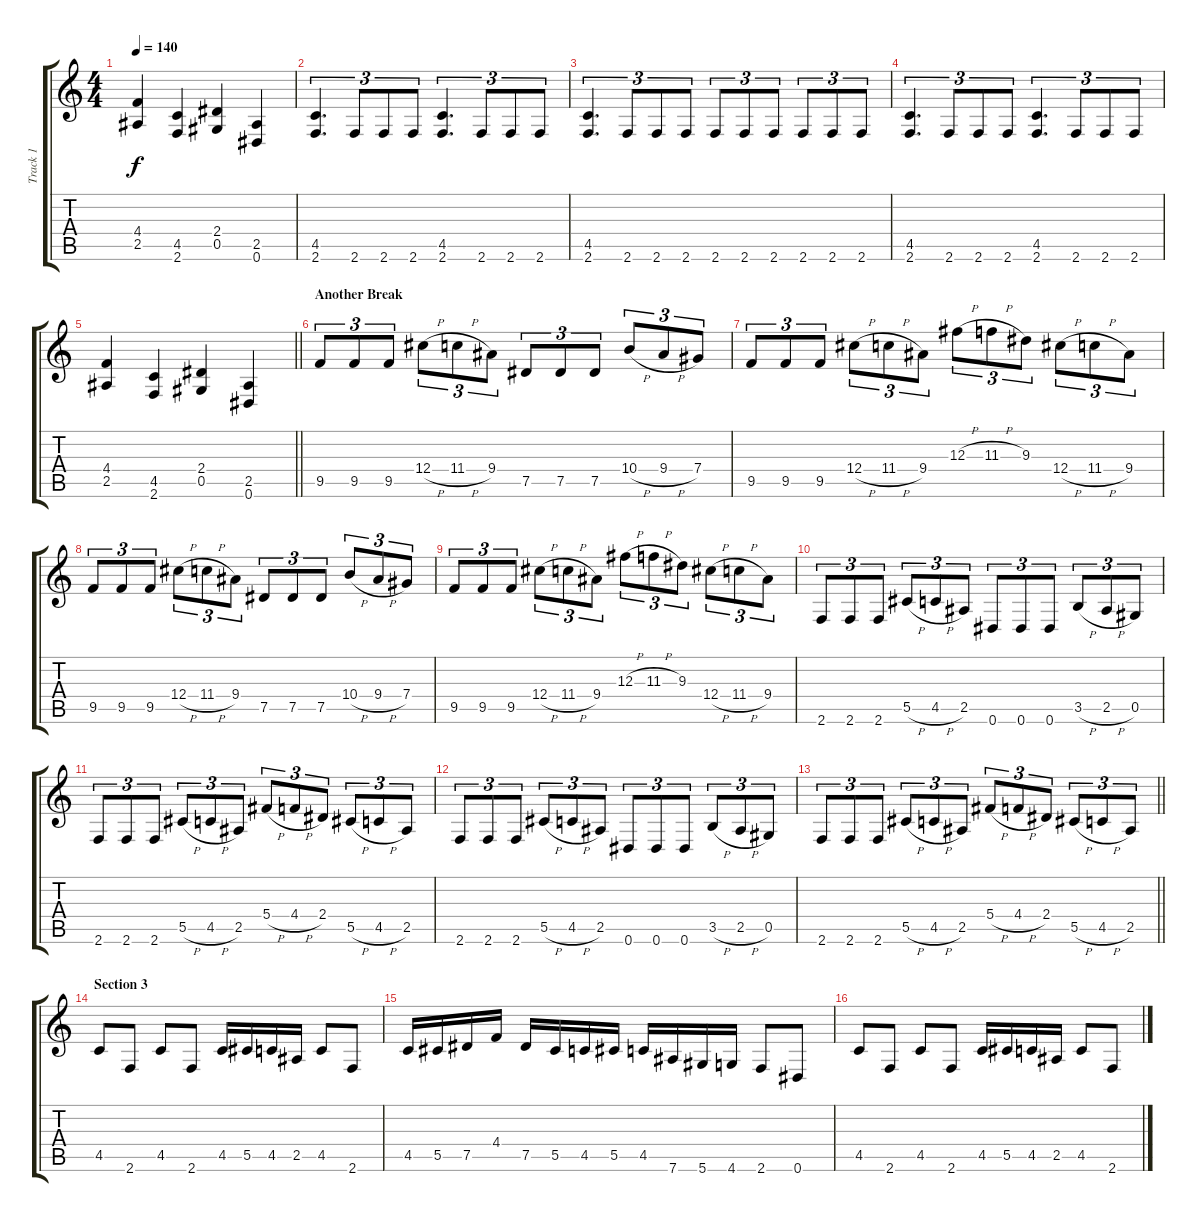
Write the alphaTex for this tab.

\track ("Track 1" "Track 1") {instrument distortionguitar}
\staff {score tabs}
\tuning (Eb4 Bb3 Gb3 Db3 Ab2 Eb2) {hide}
\ts (4 4)
\tempo 140
\clef g2
\ks c
(4.4 2.5).4{dy f} (4.5 2.6).4 (2.4 0.5).4 (2.5 0.6).4 |
(4.5 2.6).4{d tu (3 2)} 2.6.8{tu (3 2)} 2.6.8{tu (3 2)} 2.6.8{tu (3 2)} (4.5 2.6).4{d tu (3 2)} 2.6.8{tu (3 2)} 2.6.8{tu (3 2)} 2.6.8{tu (3 2)} |
(4.5 2.6).4{d tu (3 2)} 2.6.8{tu (3 2)} 2.6.8{tu (3 2)} 2.6.8{tu (3 2)} 2.6.8{tu (3 2)} 2.6.8{tu (3 2)} 2.6.8{tu (3 2)} 2.6.8{tu (3 2)} 2.6.8{tu (3 2)} 2.6.8{tu (3 2)} |
(4.5 2.6).4{d tu (3 2)} 2.6.8{tu (3 2)} 2.6.8{tu (3 2)} 2.6.8{tu (3 2)} (4.5 2.6).4{d tu (3 2)} 2.6.8{tu (3 2)} 2.6.8{tu (3 2)} 2.6.8{tu (3 2)} |
\barLineRight lightlight
(4.4 2.5).4 (4.5 2.6).4 (2.4 0.5).4 (2.5 0.6).4 |
\section ("" "Another Break")
9.5.8{tu (3 2)} 9.5.8{tu (3 2)} 9.5.8{tu (3 2)} 12.4{h}.8{tu (3 2)} 11.4{h}.8{tu (3 2)} 9.4.8{tu (3 2)} 7.5.8{tu (3 2)} 7.5.8{tu (3 2)} 7.5.8{tu (3 2)} 10.4{h}.8{tu (3 2)} 9.4{h}.8{tu (3 2)} 7.4.8{tu (3 2)} |
9.5.8{tu (3 2)} 9.5.8{tu (3 2)} 9.5.8{tu (3 2)} 12.4{h}.8{tu (3 2)} 11.4{h}.8{tu (3 2)} 9.4.8{tu (3 2)} 12.3{h}.8{tu (3 2)} 11.3{h}.8{tu (3 2)} 9.3.8{tu (3 2)} 12.4{h}.8{tu (3 2)} 11.4{h}.8{tu (3 2)} 9.4.8{tu (3 2)} |
9.5.8{tu (3 2)} 9.5.8{tu (3 2)} 9.5.8{tu (3 2)} 12.4{h}.8{tu (3 2)} 11.4{h}.8{tu (3 2)} 9.4.8{tu (3 2)} 7.5.8{tu (3 2)} 7.5.8{tu (3 2)} 7.5.8{tu (3 2)} 10.4{h}.8{tu (3 2)} 9.4{h}.8{tu (3 2)} 7.4.8{tu (3 2)} |
9.5.8{tu (3 2)} 9.5.8{tu (3 2)} 9.5.8{tu (3 2)} 12.4{h}.8{tu (3 2)} 11.4{h}.8{tu (3 2)} 9.4.8{tu (3 2)} 12.3{h}.8{tu (3 2)} 11.3{h}.8{tu (3 2)} 9.3.8{tu (3 2)} 12.4{h}.8{tu (3 2)} 11.4{h}.8{tu (3 2)} 9.4.8{tu (3 2)} |
2.6.8{tu (3 2)} 2.6.8{tu (3 2)} 2.6.8{tu (3 2)} 5.5{h}.8{tu (3 2)} 4.5{h}.8{tu (3 2)} 2.5.8{tu (3 2)} 0.6.8{tu (3 2)} 0.6.8{tu (3 2)} 0.6.8{tu (3 2)} 3.5{h}.8{tu (3 2)} 2.5{h}.8{tu (3 2)} 0.5.8{tu (3 2)} |
2.6.8{tu (3 2)} 2.6.8{tu (3 2)} 2.6.8{tu (3 2)} 5.5{h}.8{tu (3 2)} 4.5{h}.8{tu (3 2)} 2.5.8{tu (3 2)} 5.4{h}.8{tu (3 2)} 4.4{h}.8{tu (3 2)} 2.4.8{tu (3 2)} 5.5{h}.8{tu (3 2)} 4.5{h}.8{tu (3 2)} 2.5.8{tu (3 2)} |
2.6.8{tu (3 2)} 2.6.8{tu (3 2)} 2.6.8{tu (3 2)} 5.5{h}.8{tu (3 2)} 4.5{h}.8{tu (3 2)} 2.5.8{tu (3 2)} 0.6.8{tu (3 2)} 0.6.8{tu (3 2)} 0.6.8{tu (3 2)} 3.5{h}.8{tu (3 2)} 2.5{h}.8{tu (3 2)} 0.5.8{tu (3 2)} |
\barLineRight lightlight
2.6.8{tu (3 2)} 2.6.8{tu (3 2)} 2.6.8{tu (3 2)} 5.5{h}.8{tu (3 2)} 4.5{h}.8{tu (3 2)} 2.5.8{tu (3 2)} 5.4{h}.8{tu (3 2)} 4.4{h}.8{tu (3 2)} 2.4.8{tu (3 2)} 5.5{h}.8{tu (3 2)} 4.5{h}.8{tu (3 2)} 2.5.8{tu (3 2)} |
\section ("" "Section 3")
4.5.8 2.6.8 4.5.8 2.6.8 4.5.16 5.5.16 4.5.16 2.5.16 4.5.8 2.6.8 |
4.5.16 5.5.16 7.5.16 4.4.16 7.5.16 5.5.16 4.5.16 5.5.16 4.5.16 7.6.16 5.6.16 4.6.16 2.6.8 0.6.8 |
4.5.8 2.6.8 4.5.8 2.6.8 4.5.16 5.5.16 4.5.16 2.5.16 4.5.8 2.6.8
